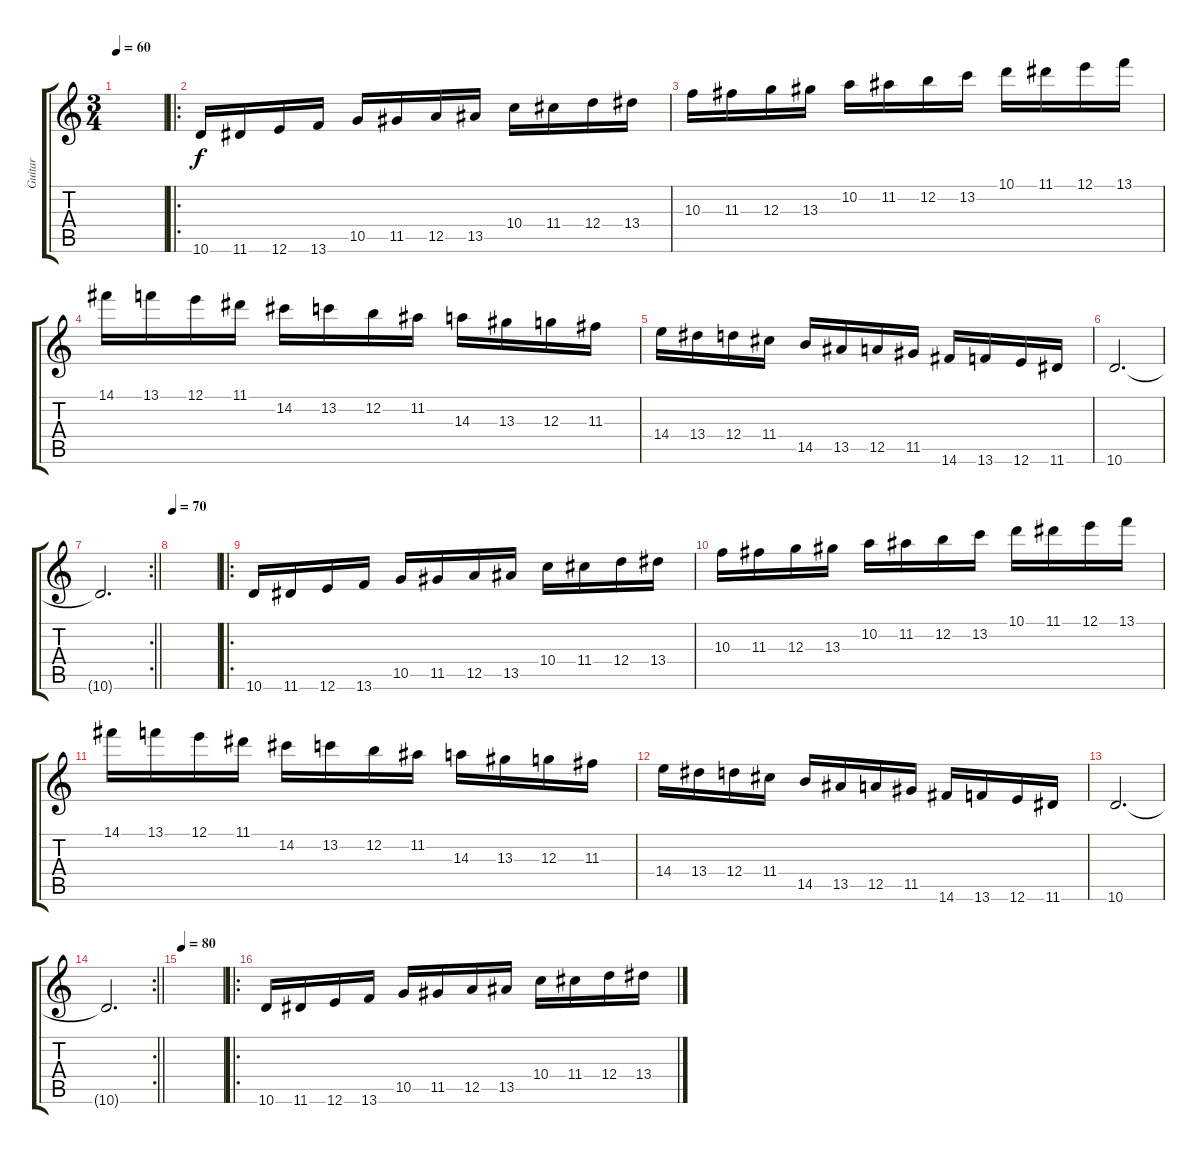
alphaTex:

\track ("Guitar" "Guitar") {instrument acousticguitarsteel}
\staff {score tabs}
\tuning (E4 B3 G3 D3 A2 E2) {hide}
\ts (3 4)
\tempo 60
\clef g2
\ks c
|
\ro
10.6.16 11.6.16 12.6.16 13.6.16 10.5.16 11.5.16 12.5.16 13.5.16 10.4.16 11.4.16 12.4.16 13.4.16 |
10.3.16 11.3.16 12.3.16 13.3.16 10.2.16 11.2.16 12.2.16 13.2.16 10.1.16 11.1.16 12.1.16 13.1.16 |
14.1.16 13.1.16 12.1.16 11.1.16 14.2.16 13.2.16 12.2.16 11.2.16 14.3.16 13.3.16 12.3.16 11.3.16 |
14.4.16 13.4.16 12.4.16 11.4.16 14.5.16 13.5.16 12.5.16 11.5.16 14.6.16 13.6.16 12.6.16 11.6.16 |
10.6.2{d} |
\rc 2
\barLineRight lightlight
10.6{t}.2{d} |
\tempo 70
|
\ro
10.6.16 11.6.16 12.6.16 13.6.16 10.5.16 11.5.16 12.5.16 13.5.16 10.4.16 11.4.16 12.4.16 13.4.16 |
10.3.16 11.3.16 12.3.16 13.3.16 10.2.16 11.2.16 12.2.16 13.2.16 10.1.16 11.1.16 12.1.16 13.1.16 |
14.1.16 13.1.16 12.1.16 11.1.16 14.2.16 13.2.16 12.2.16 11.2.16 14.3.16 13.3.16 12.3.16 11.3.16 |
14.4.16 13.4.16 12.4.16 11.4.16 14.5.16 13.5.16 12.5.16 11.5.16 14.6.16 13.6.16 12.6.16 11.6.16 |
10.6.2{d} |
\rc 2
\barLineRight lightlight
10.6{t}.2{d} |
\tempo 80
|
\ro
10.6.16 11.6.16 12.6.16 13.6.16 10.5.16 11.5.16 12.5.16 13.5.16 10.4.16 11.4.16 12.4.16 13.4.16
